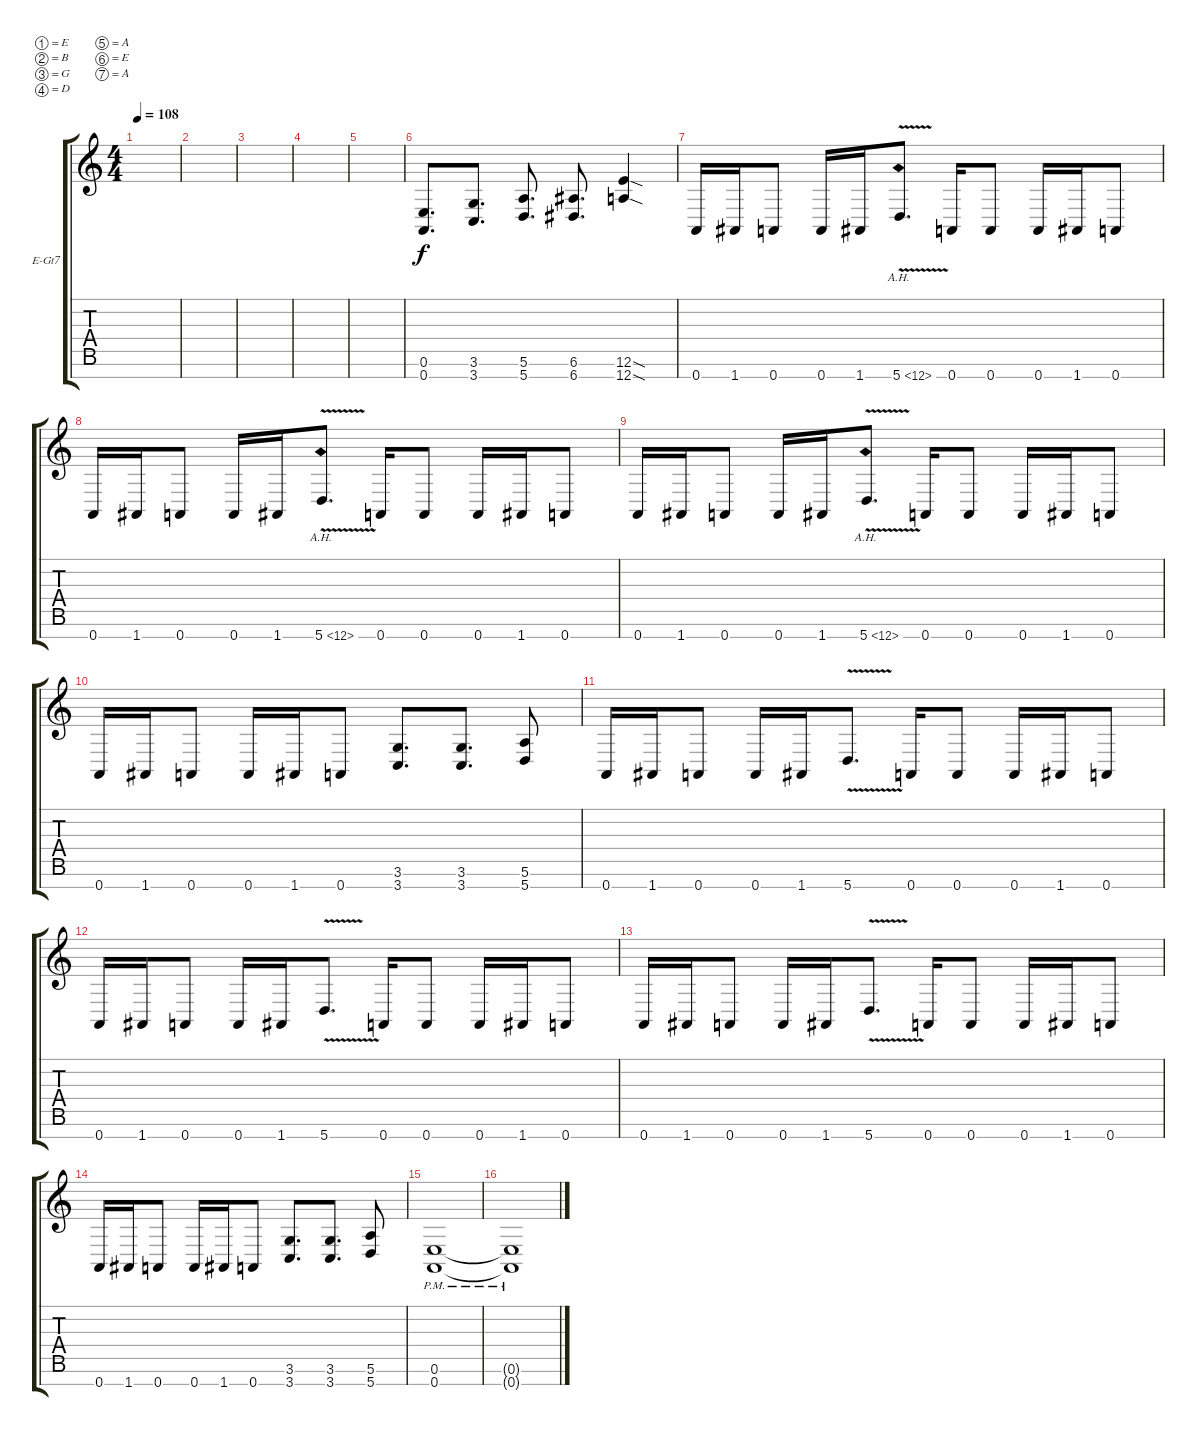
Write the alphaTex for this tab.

\defaultSystemsLayout 4
\bracketExtendMode groupsimilarinstruments
\firstSystemTrackNameOrientation horizontal
\otherSystemsTrackNameOrientation horizontal
\track ("Electric Guitar" "E-Gt7") {instrument distortionguitar}
\staff {score tabs}
\tuning (E4 B3 G3 D3 A2 E2 A1)
\ts (4 4)
\tempo 108
\clef g2
\ks c
|
|
|
|
|
(0.7 0.6).8{d} (3.7 3.6).8{d} (5.7 5.6).8{d} (6.7 6.6).8{d} (12.7{sod} 12.6{sod}).4 |
0.7.16 1.7.16 0.7.8 0.7.16 1.7.16 5.7{ah 7 v}.8{d} 0.7.16 0.7.8 0.7.16 1.7.16 0.7.8 |
0.7.16 1.7.16 0.7.8 0.7.16 1.7.16 5.7{ah 7 v}.8{d} 0.7.16 0.7.8 0.7.16 1.7.16 0.7.8 |
0.7.16 1.7.16 0.7.8 0.7.16 1.7.16 5.7{ah 7 v}.8{d} 0.7.16 0.7.8 0.7.16 1.7.16 0.7.8 |
0.7.16 1.7.16 0.7.8 0.7.16 1.7.16 0.7.8 (3.7 3.6).8{d} (3.7 3.6).8{d} (5.7 5.6).8 |
0.7.16 1.7.16 0.7.8 0.7.16 1.7.16 5.7{v}.8{d} 0.7.16 0.7.8 0.7.16 1.7.16 0.7.8 |
0.7.16 1.7.16 0.7.8 0.7.16 1.7.16 5.7{v}.8{d} 0.7.16 0.7.8 0.7.16 1.7.16 0.7.8 |
0.7.16 1.7.16 0.7.8 0.7.16 1.7.16 5.7{v}.8{d} 0.7.16 0.7.8 0.7.16 1.7.16 0.7.8 |
0.7.16 1.7.16 0.7.8 0.7.16 1.7.16 0.7.8 (3.7 3.6).8{d} (3.7 3.6).8{d} (5.7 5.6).8 |
(0.7{pm} 0.6{pm}).1 |
(0.6{pm t} 0.7{pm t}).1
